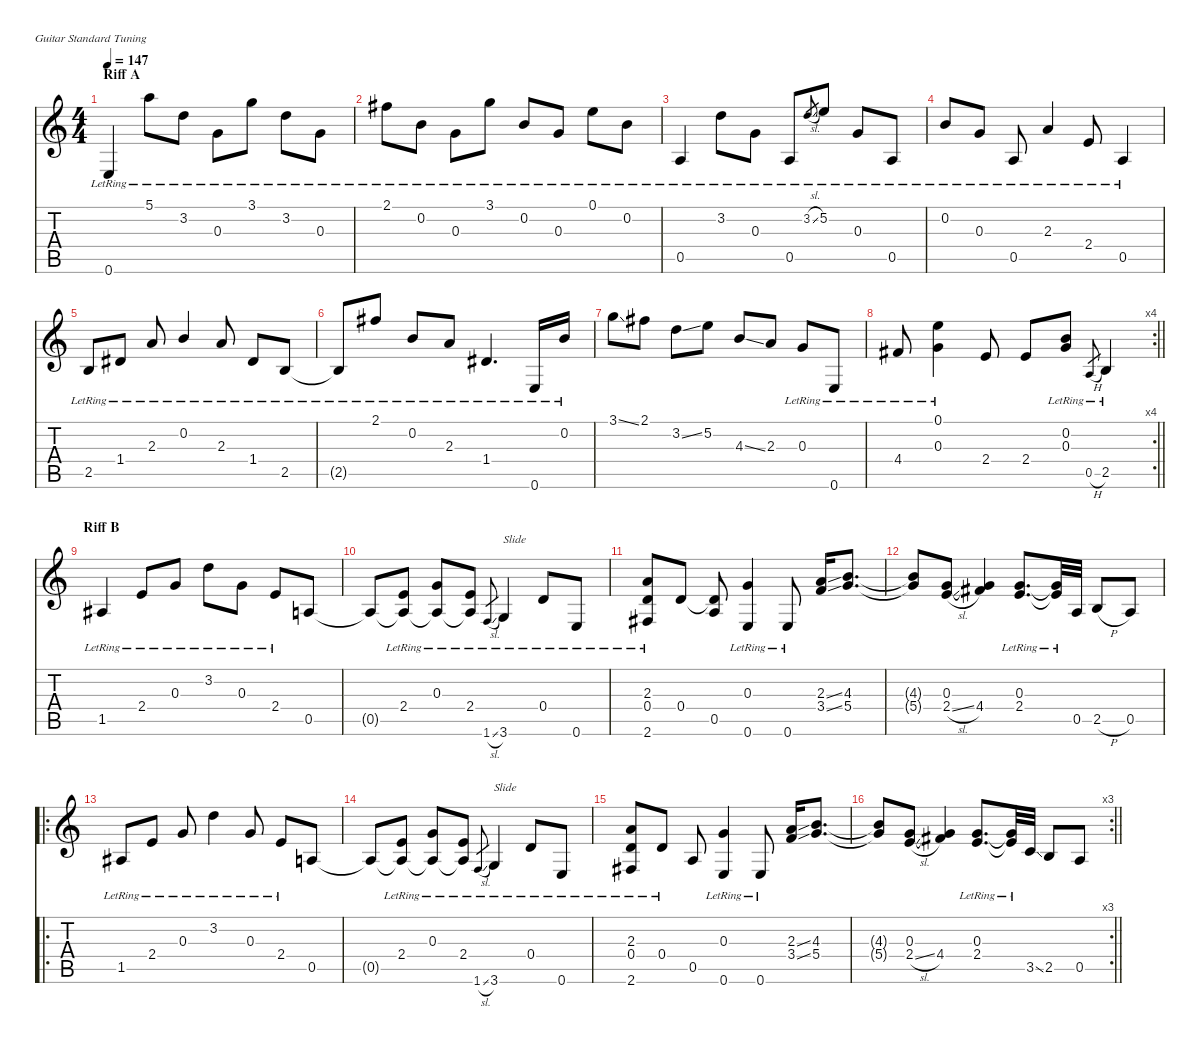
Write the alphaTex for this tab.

\defaultSystemsLayout 4
\hideDynamics
\bracketExtendMode nobrackets
\singleTrackTrackNamePolicy hidden
\multiTrackTrackNamePolicy hidden
\firstSystemTrackNameMode fullname
\otherSystemsTrackNameOrientation horizontal
\track ("Track 1" "s.guit.") {mute instrument acousticguitarsteel}
\staff {score tabs}
\tuning (E4 B3 G3 D3 A2 E2)
\ts (4 4)
\beaming (8 2 2 2 2)
\section ("" "Riff A")
\tempo 147
\clef g2
\ks c
0.6{lr}.4{dy ff instrument acousticguitarsteel beam Up} 5.1{lr}.8{dy f beam Down} 3.2{lr}.8{beam Down} 0.3{lr}.8{beam Down} 3.1{lr}.8{beam Down} 3.2{lr}.8{beam Down} 0.3{lr}.8{beam Down} |
2.1{lr acc #}.8{beam Down} 0.2{lr}.8{beam Down} 0.3{lr}.8{beam Down} 3.1{lr}.8{beam Down} 0.2{lr}.8{beam Up} 0.3{lr}.8{beam Up} 0.1{lr}.8{beam Down} 0.2{lr}.8{beam Down} |
0.5{lr}.4{dy ff beam Up} 3.2{lr}.8{dy f beam Down} 0.3{lr}.8{beam Down} 0.5{lr}.8{dy ff beam Up} 3.2{sl lr}.8{gr dy pp beam Up} 5.2{lr}.8{dy f beam Up} 0.3{lr}.8{beam Up} 0.5{lr}.8{dy ff beam Up} |
0.2{lr}.8{dy f beam Up} 0.3{lr}.8{beam Up} 0.5{lr}.8{dy ff beam Up} 2.3{lr}.4{dy f beam Up} 2.4{lr}.8{beam Up} 0.5{lr}.4{dy ff beam Up} |
2.5{lr}.8{dy f beam Up} 1.4{lr acc #}.8{beam Up} 2.3{lr}.8{beam Up} 0.2{lr}.4{beam Up} 2.3{lr}.8{beam Up} 1.4{lr acc #}.8{beam Up} 2.5{lr}.8{beam Up} |
2.5{lr t}.8{beam Up} 2.1{lr acc #}.8{beam Up} 0.2{lr}.8{beam Up} 2.3{lr}.8{beam Up} 1.4{lr acc #}.4{d beam Up} 0.6{lr}.16{beam Up} 0.2{lr}.16{beam Up} |
3.1{ss}.8{beam Down} 2.1{acc #}.8{beam Down} 3.2{ss}.8{beam Down} 5.2.8{beam Down} 4.3{ss}.8{beam Up} 2.3.8{beam Up} 0.3{lr}.8{beam Up} 0.6{lr}.8{beam Up} |
\rc 4
\barLineRight lightlight
4.4{lr acc #}.8{beam Up} (0.1{lr} 0.3{lr}).4{dy mf beam Down} 2.4.8{dy f beam Up} 2.4.8{beam Up} (0.2{lr} 0.3{lr}).8{beam Up} 0.5{h lr}.8{gr dy mf beam Up} 2.5{lr}.4{dy f beam Up} |
\section ("" "Riff B")
1.5{lr acc #}.4{dy ff beam Up} 2.4{lr}.8{dy f beam Up} 0.3{lr}.8{beam Up} 3.2{lr}.8{beam Down} 0.3{lr}.8{beam Down} 2.4{lr}.8{beam Up} 0.5.8{dy ff beam Up} |
0.5{t}.8{dy f beam Up} (2.4{lr} 0.5{t}).8{beam Up} (0.3{lr} 0.5{t}).8{beam Up} (2.4{lr} 0.5{t}).8{beam Up} 1.6{sl lr}.8{gr beam Up} 3.6{lr}.4{txt "Slide" dy ff beam Up} 0.4{lr}.8{dy f beam Up} 0.6{lr}.8{dy ff beam Up} |
(2.3{lr} 0.4{lr} 2.6{lr acc #}).8{dy f beam Up} 0.4.8{beam Up} (0.4{t} 0.5).8{beam Up} (0.3{lr} 0.6).4{beam Up} 0.6{lr}.8{dy ff beam Up} (2.3{ss} 3.4{ss}).16{dy f beam Up} (4.3 5.4).8{d beam Up} |
(4.3{t} 5.4{t}).8{beam Up} (0.3 2.4{sl}).8{beam Up} (0.3{t} 4.4{acc #}).4{beam Up} (0.3{lr} 2.4{lr}).8{d beam Up} (0.3{lr t} 2.4{lr t}).32{beam Up} 0.5.32{beam Up} 2.5{h}.8{beam Up} 0.5.8{beam Up} |
\ro
1.5{lr acc #}.8{dy ff beam Up} 2.4{lr}.8{dy f beam Up} 0.3{lr}.8{beam Up} 3.2{lr}.4{beam Down} 0.3{lr}.8{beam Up} 2.4{lr}.8{beam Up} 0.5.8{dy ff beam Up} |
0.5{t}.8{dy f beam Up} (2.4{lr} 0.5{t}).8{beam Up} (0.3{lr} 0.5{t}).8{beam Up} (2.4{lr} 0.5{t}).8{beam Up} 1.6{sl lr}.8{gr beam Up} 3.6{lr}.4{txt "Slide" dy ff beam Up} 0.4{lr}.8{dy f beam Up} 0.6{lr}.8{dy ff beam Up} |
(2.3{lr} 0.4 2.6{lr acc #}).8{dy f beam Up} 0.4{lr}.8{beam Up} 0.5.8{beam Up} (0.3{lr} 0.6).4{beam Up} 0.6{lr}.8{dy ff beam Up} (2.3{ss} 3.4{ss}).16{dy f beam Up} (4.3 5.4).8{d beam Up} |
\rc 3
\barLineRight lightlight
(4.3{t} 5.4{t}).8{beam Up} (0.3 2.4{sl}).8{beam Up} (0.3{t} 4.4{acc #}).4{beam Up} (0.3{lr} 2.4{lr}).8{d beam Up} (0.3{lr t} 2.4{lr t}).32{beam Up} 3.5{ss}.32{beam Up} 2.5.8{beam Up} 0.5.8{beam Up}
